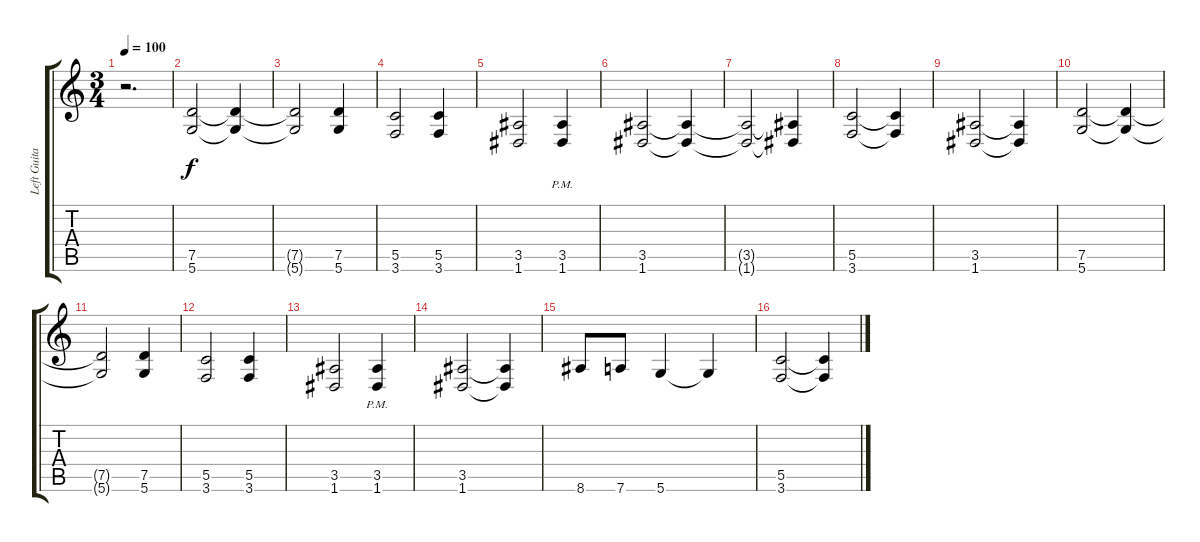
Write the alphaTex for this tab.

\track ("Left Guitar" "Left Guita") {instrument distortionguitar}
\staff {score tabs}
\tuning (D4 A3 F3 C3 G2 D2) {hide}
\ts (3 4)
\tempo 100
\clef g2
\ks c
r.2{d dy f} |
(7.5 5.6).2 (7.5{t} 5.6{t}).4 |
(7.5{t} 5.6{t}).2 (7.5 5.6).4 |
(5.5 3.6).2 (5.5 3.6).4 |
(3.5 1.6).2 (3.5{pm} 1.6{pm}).4 |
(3.5 1.6).2 (3.5{t} 1.6{t}).4 |
(3.5{t} 1.6{t}).2 (3.5{t} 1.6{t}).4 |
(5.5 3.6).2 (5.5{t} 3.6{t}).4 |
(3.5 1.6).2 (3.5{t} 1.6{t}).4 |
(7.5 5.6).2 (7.5{t} 5.6{t}).4 |
(7.5{t} 5.6{t}).2 (7.5 5.6).4 |
(5.5 3.6).2 (5.5 3.6).4 |
(3.5 1.6).2 (3.5{pm} 1.6{pm}).4 |
(3.5 1.6).2 (3.5{t} 1.6{t}).4 |
8.6.8 7.6.8 5.6.4 5.6{t}.4 |
(5.5 3.6).2 (5.5{t} 3.6{t}).4
